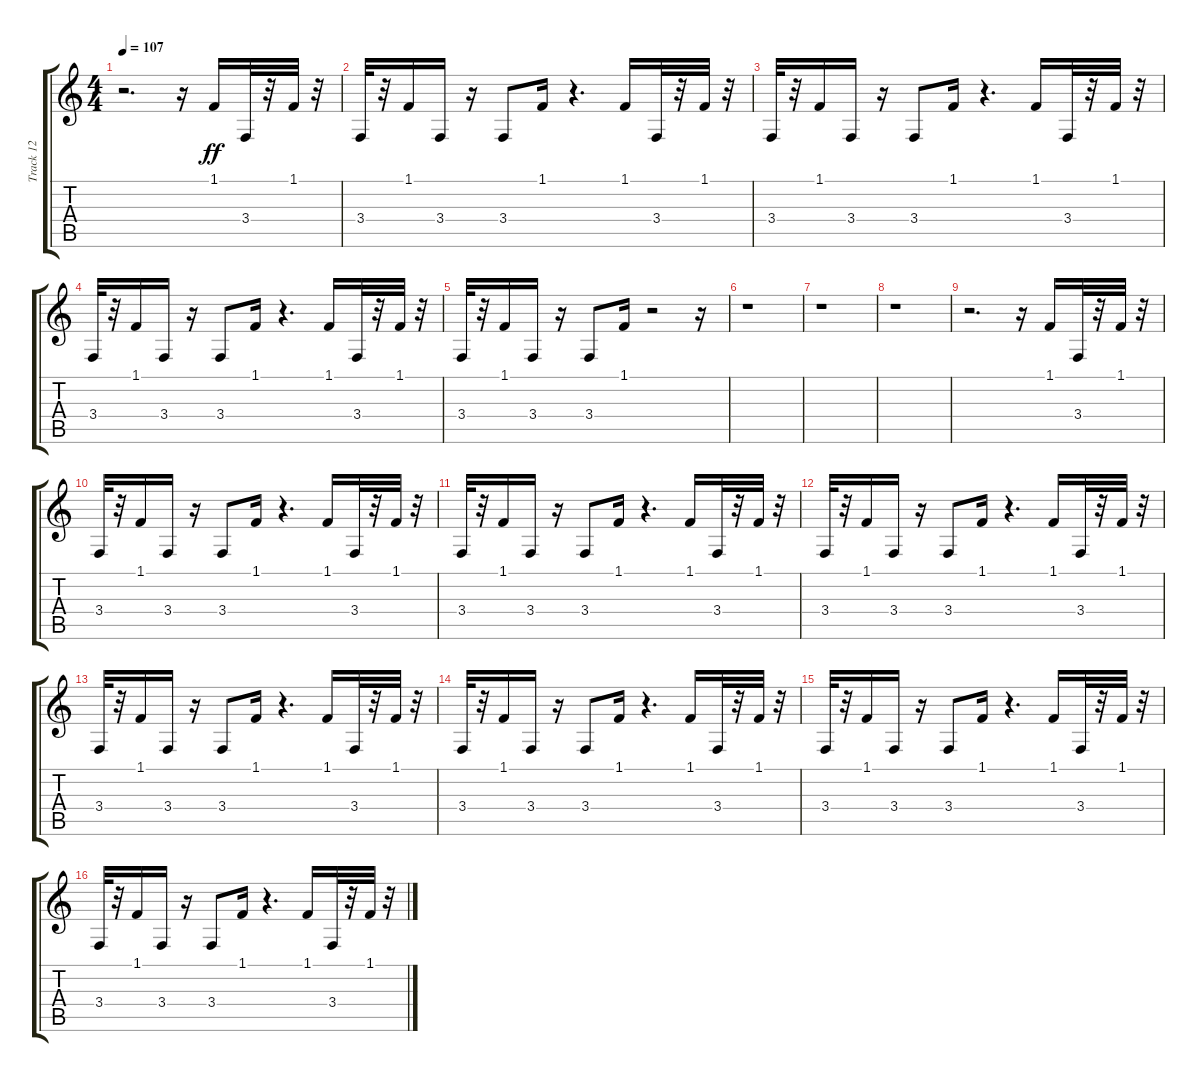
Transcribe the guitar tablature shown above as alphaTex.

\track ("Track 12" "Track 12") {instrument lead2sawtooth}
\staff {score tabs}
\tuning (E4 B3 G3 D3 A2 E2) {hide}
\ts (4 4)
\tempo 107
\clef g2
\ks c
r.2{d dy ff} r.16 1.1.16 3.4.32 r.32 1.1.32 r.32 |
3.4.32 r.32 1.1.16 3.4.16 r.16 3.4.8 1.1.16 r.4{d} 1.1.16 3.4.32 r.32 1.1.32 r.32 |
3.4.32 r.32 1.1.16 3.4.16 r.16 3.4.8 1.1.16 r.4{d} 1.1.16 3.4.32 r.32 1.1.32 r.32 |
3.4.32 r.32 1.1.16 3.4.16 r.16 3.4.8 1.1.16 r.4{d} 1.1.16 3.4.32 r.32 1.1.32 r.32 |
3.4.32 r.32 1.1.16 3.4.16 r.16 3.4.8 1.1.16 r.2 r.16 |
r.1 |
r.1 |
r.1 |
r.2{d} r.16 1.1.16 3.4.32 r.32 1.1.32 r.32 |
3.4.32 r.32 1.1.16 3.4.16 r.16 3.4.8 1.1.16 r.4{d} 1.1.16 3.4.32 r.32 1.1.32 r.32 |
3.4.32 r.32 1.1.16 3.4.16 r.16 3.4.8 1.1.16 r.4{d} 1.1.16 3.4.32 r.32 1.1.32 r.32 |
3.4.32 r.32 1.1.16 3.4.16 r.16 3.4.8 1.1.16 r.4{d} 1.1.16 3.4.32 r.32 1.1.32 r.32 |
3.4.32 r.32 1.1.16 3.4.16 r.16 3.4.8 1.1.16 r.4{d} 1.1.16 3.4.32 r.32 1.1.32 r.32 |
3.4.32 r.32 1.1.16 3.4.16 r.16 3.4.8 1.1.16 r.4{d} 1.1.16 3.4.32 r.32 1.1.32 r.32 |
3.4.32 r.32 1.1.16 3.4.16 r.16 3.4.8 1.1.16 r.4{d} 1.1.16 3.4.32 r.32 1.1.32 r.32 |
3.4.32 r.32 1.1.16 3.4.16 r.16 3.4.8 1.1.16 r.4{d} 1.1.16 3.4.32 r.32 1.1.32 r.32
